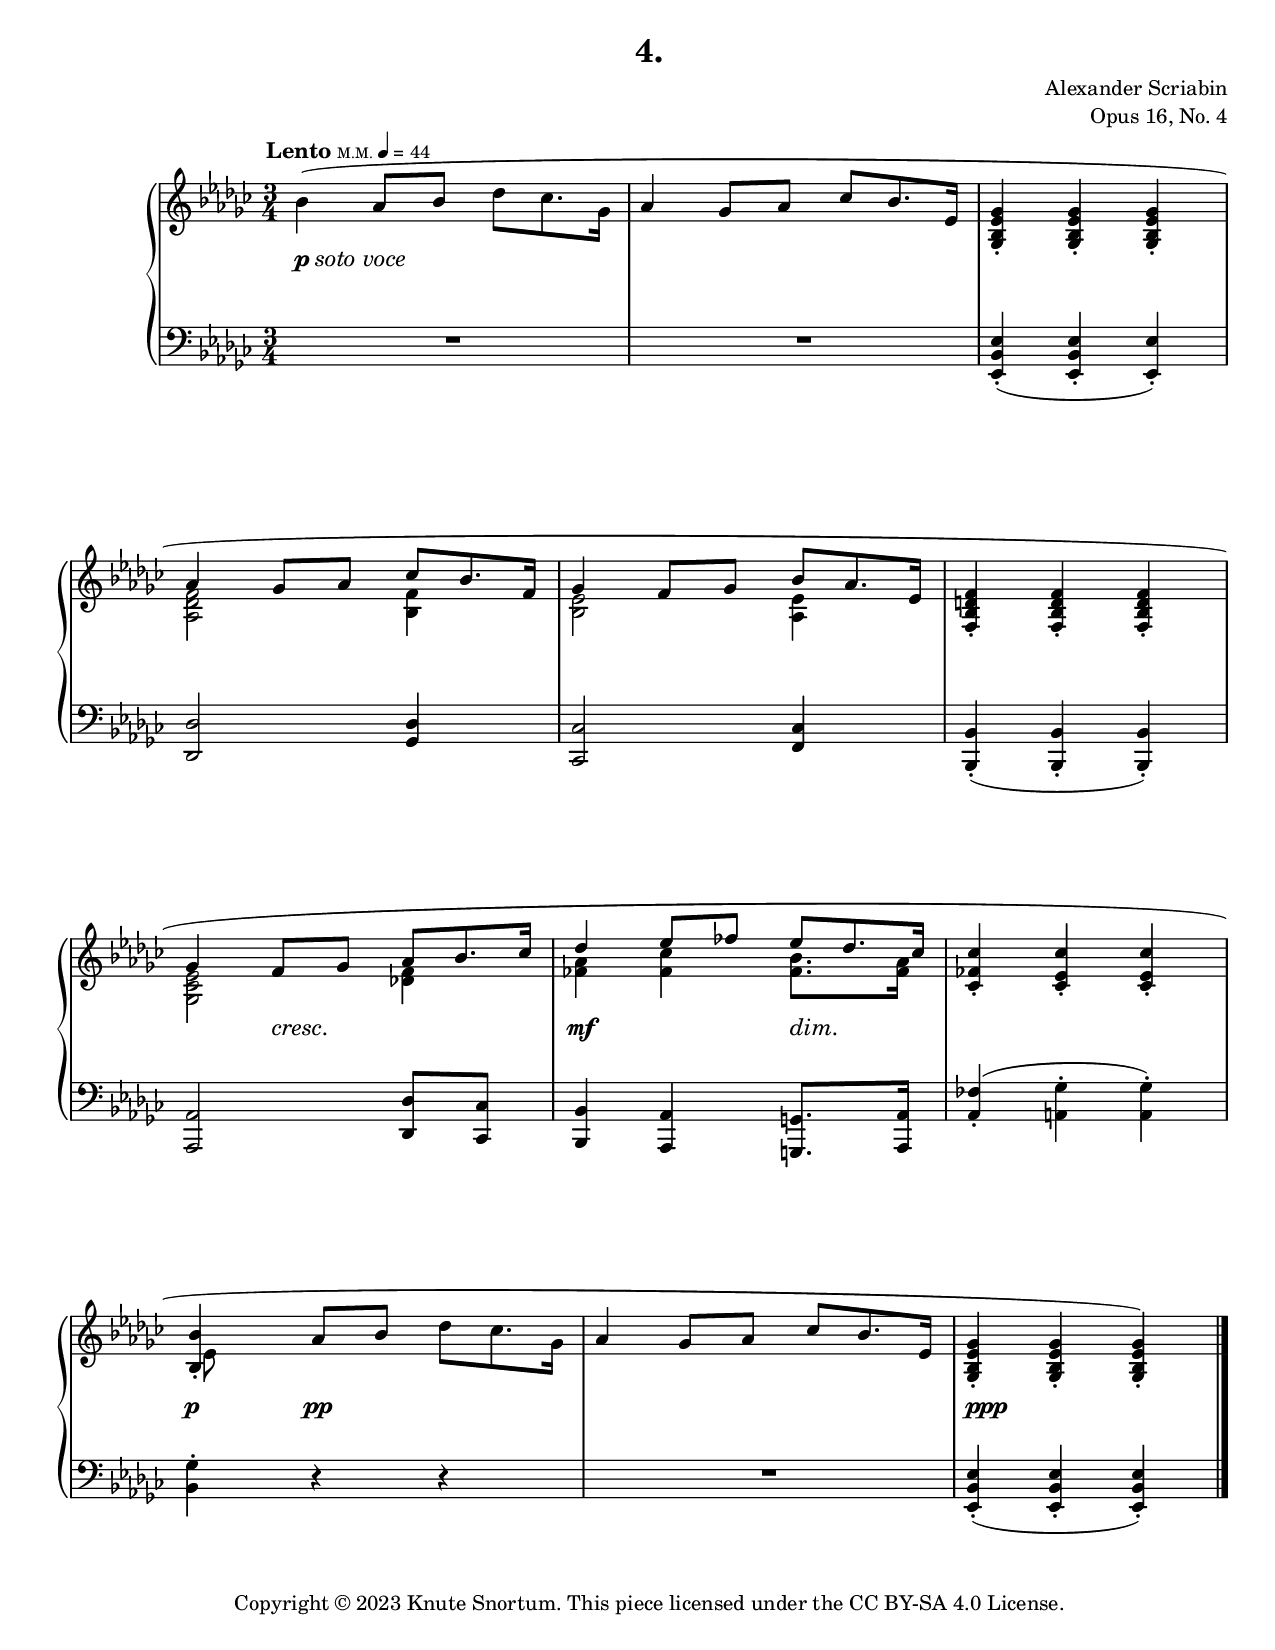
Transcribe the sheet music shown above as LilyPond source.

\version "2.24.0"

\include "includes/header-paper.ily"
%...+....1....+....2....+....3....+....4....+....5....+....6....+....7....+....

\version "2.24.0"
\language "english"

\include "global-variables.ily"

%%% Posistions and shapes %%%

moveNoteA = \once \override NoteColumn.force-hshift = 1.4

%%% Music %%%

global = {
  \time 3/4
  \key ef \minor
  \accidentalStyle piano
}

rightHandUpper = \relative {
  \set Score.tempoHideNote = ##t
  \textMark \markup \tempo-markup Lento #2 #0 44
  \tempo 4 = 44
  \tupletOff
  bf'4( af8 bf \tuplet 3/2 { df cf8. gf16 } |
  af4 gf8 af \tuplet 3/2 { cf8 bf8. ef,16 } |
  <gf, bf ef gf>4-. q-. q-. |
  \voiceOne af'4 gf8 af \tuplet 3/2 { cf bf8. f16 } |
  gf4 f8 gf \tuplet 3/2 { bf af8. ef16 } |
  \oneVoice <f, bf d f>4-. q-. q-. |
  \voiceOne gf'4 f8 gf \tuplet 3/2 { af bf8. cf16 } |
  df4 ef8 ff \tuplet 3/2 { ef df8. cf16 } |
  
  \barNumberCheck 9
  \oneVoice <cf, ff cf'>4-. <cf ef cf'>-. q-. |
  <bf bf'>4-. \oneVoice af'8  bf \tuplet 3/2 { df cf8. gf16 } |
  af4 gf8 af \tuplet 3/2 { cf bf8. ef,16 } |
  <gf, bf ef gf>4-. q-. q-.) |
  \bar "|."
}

rightHandLower = \relative {
  \voiceTwo 
  s2. * 3 |
  <af df f>2 <bf f'>4 |
  <bf ef>2 <af ef'>4 |
  s2. |
  <gf cf ef>2 <df' f>4 |
  <ff af>4 <ff cf'> <ff bf>8. <ff af>16 |
  
  \barNumberCheck 9
  s2. |
  \moveNoteA ef8 s8 s2 |
  s2. * 2 |
}

rightHand = {
  \global
  <<
    \new Voice \rightHandUpper
    \new Voice \rightHandLower
  >>
}

leftHand = \relative {
  \global
  \clef bass
  R2. * 2 |
  <ef, bf' ef>4-.( q-. <ef ef'>-.) |
  <df df'>2 <gf df'>4 |
  <cf, cf'>2 <f cf'>4 |
  <bf, bf'>4-.( q-. q-.) |
  <af af'>2 <df df'>8 <cf cf'> |
  <bf bf'>4 <af af'> <g g'>8. <af af'>16 |
  
  \barNumberCheck 9
  <af' ff'>4-.( <a gf'>-. q-.) |
  <bf gf'>4-. r r |
  R2. |
  <ef, bf' ef>4-.( q-. q-.) |
}

dynamics = {
  \override DynamicTextSpanner.style = #'none
  \tag layout { s2.^\pSotoVoce } \tag midi { s2.\p } |
  s2. * 5 |
  s4 s2\cresc |
  s2\mf s4\dim |
  
  \barNumberCheck 9
  s2. |
  s4\p s2\pp |
  s2. |
  s2.-\tweak X-offset 0 \ppp |
}

% MIDI only
pedal = {
  s2. * 2 |
  s2.\sd |
  s2\su\sd s4\su\sd |
  s2\su\sd s4\su\sd |
  s2.\su\sd |
  s2\su\sd s8\su\sd s\su\sd |
  s4\su\sd s\su\sd s8.\su\sd s16\su |
  
  \barNumberCheck 9
  s4\sd s2\su\sd |
  s2.\su  |
  s2. |
  s2.\sd <>\su |
}

forceBreaks = {
  s2. \noBreak s2. \noBreak s2. \break
  s2. \noBreak s2. \noBreak s2. \break
  s2. \noBreak s2. \noBreak s2. \break
  s2. \noBreak s2. \noBreak s2. \break
}

preludeFourNotes =
\score {
  \header {
    title = "4."
    composer = "Alexander Scriabin"
    opus = "Opus 16, No. 4"
  }
  \keepWithTag layout  
  \new PianoStaff \with { 
    \override StaffGrouper.staff-staff-spacing = 
      #'((basic-distance . 12)
         (padding . 2))
  } <<
    \new Staff = "upper" \rightHand
    \new Dynamics \dynamics
    \new Staff = "lower" \leftHand
    \new Devnull \forceBreaks
  >>
  \layout {}
}

\include "articulate.ly"

preludeFourMidi =
\book {
  \bookOutputName "prelude-op16-no04"
  \score {
    \keepWithTag midi
    \articulate <<
      \new Staff = "upper" << \rightHand \dynamics \pedal >>
      \new Staff = "lower" << \leftHand \dynamics \pedal >>
    >>
    \midi{}
  }
}


\preludeFourNotes
\preludeFourMidi